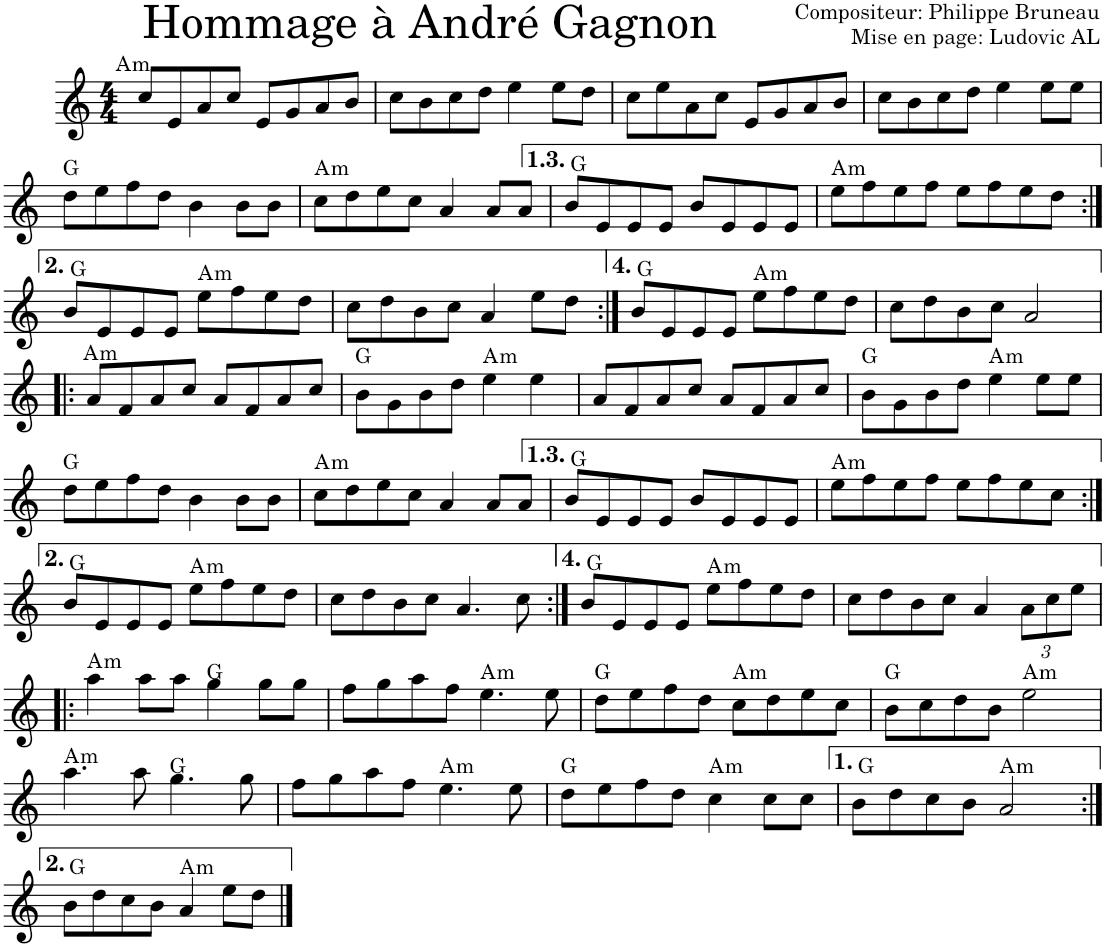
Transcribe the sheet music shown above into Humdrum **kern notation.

**kern	**harte
*part1	*part1
*staff1	*
*I"Voice	*
*I'V	*
*clefG2	*
*k[]	*
*M4/4	*
=1	=1
!	!LO:H:kt=m
8cc/L	A:min
8e/	.
8a/	.
8cc/J	.
8e/L	.
8g/	.
8a/	.
8b/J	.
=2	=2
8cc\L	.
8b\	.
8cc\	.
8dd\J	.
4ee\	.
8ee\L	.
8dd\J	.
=3	=3
8cc\L	.
8ee\	.
8a\	.
8cc\J	.
8e/L	.
8g/	.
8a/	.
8b/J	.
=4	=4
8cc\L	.
8b\	.
8cc\	.
8dd\J	.
4ee\	.
8ee\L	.
8ee\J	.
!!LO:LB:g=z
=5	=5
8dd\L	G:maj
8ee\	.
8ff\	.
8dd\J	.
4b\	.
8b\L	.
8b\J	.
=6	=6
!	!LO:H:kt=m
8cc\L	A:min
8dd\	.
8ee\	.
8cc\J	.
4a/	.
8a/L	.
8a/J	.
=7	=7
8b/L	G:maj
8e/	.
8e/	.
8e/J	.
8b/L	.
8e/	.
8e/	.
8e/J	.
=8	=8
!	!LO:H:kt=m
8ee\L	A:min
8ff\	.
8ee\	.
8ff\J	.
8ee\L	.
8ff\	.
8ee\	.
8dd\J	.
!!LO:LB:g=z
=9:|!	=9:|!
8b/L	G:maj
8e/	.
8e/	.
8e/J	.
!	!LO:H:kt=m
8ee\L	A:min
8ff\	.
8ee\	.
8dd\J	.
=10	=10
8cc\L	.
8dd\	.
8b\	.
8cc\J	.
4a/	.
8ee\L	.
8dd\J	.
=11:|!	=11:|!
8b/L	G:maj
8e/	.
8e/	.
8e/J	.
!	!LO:H:kt=m
8ee\L	A:min
8ff\	.
8ee\	.
8dd\J	.
=12	=12
8cc\L	.
8dd\	.
8b\	.
8cc\J	.
2a/	.
!!LO:LB:g=z
=13!|:	=13!|:
!	!LO:H:kt=m
8a/L	A:min
8f/	.
8a/	.
8cc/J	.
8a/L	.
8f/	.
8a/	.
8cc/J	.
=14	=14
8b\L	G:maj
8g\	.
8b\	.
8dd\J	.
!	!LO:H:kt=m
4ee\	A:min
4ee\	.
=15	=15
8a/L	.
8f/	.
8a/	.
8cc/J	.
8a/L	.
8f/	.
8a/	.
8cc/J	.
=16	=16
8b\L	G:maj
8g\	.
8b\	.
8dd\J	.
!	!LO:H:kt=m
4ee\	A:min
8ee\L	.
8ee\J	.
!!LO:LB:g=z
=17	=17
8dd\L	G:maj
8ee\	.
8ff\	.
8dd\J	.
4b\	.
8b\L	.
8b\J	.
=18	=18
!	!LO:H:kt=m
8cc\L	A:min
8dd\	.
8ee\	.
8cc\J	.
4a/	.
8a/L	.
8a/J	.
=19	=19
8b/L	G:maj
8e/	.
8e/	.
8e/J	.
8b/L	.
8e/	.
8e/	.
8e/J	.
=20	=20
!	!LO:H:kt=m
8ee\L	A:min
8ff\	.
8ee\	.
8ff\J	.
8ee\L	.
8ff\	.
8ee\	.
8cc\J	.
!!LO:LB:g=z
=21:|!	=21:|!
8b/L	G:maj
8e/	.
8e/	.
8e/J	.
!	!LO:H:kt=m
8ee\L	A:min
8ff\	.
8ee\	.
8dd\J	.
=22	=22
8cc\L	.
8dd\	.
8b\	.
8cc\J	.
4.a/	.
8cc\	.
=23:|!	=23:|!
8b/L	G:maj
8e/	.
8e/	.
8e/J	.
!	!LO:H:kt=m
8ee\L	A:min
8ff\	.
8ee\	.
8dd\J	.
=24	=24
8cc\L	.
8dd\	.
8b\	.
8cc\J	.
4a/	.
*Xbrackettup	*
12a\L	.
12cc\	.
12ee\J	.
!!LO:LB:g=z
=25!|:	=25!|:
!	!LO:H:kt=m
4aa\	A:min
8aa\L	.
8aa\J	.
4gg\	G:maj
8gg\L	.
8gg\J	.
=26	=26
8ff\L	.
8gg\	.
8aa\	.
8ff\J	.
!	!LO:H:kt=m
4.ee\	A:min
8ee\	.
=27	=27
8dd\L	G:maj
8ee\	.
8ff\	.
8dd\J	.
!	!LO:H:kt=m
8cc\L	A:min
8dd\	.
8ee\	.
8cc\J	.
=28	=28
8b\L	G:maj
8cc\	.
8dd\	.
8b\J	.
!	!LO:H:kt=m
2ee\	A:min
!!LO:LB:g=z
=29	=29
!	!LO:H:kt=m
4.aa\	A:min
8aa\	.
4.gg\	G:maj
8gg\	.
=30	=30
8ff\L	.
8gg\	.
8aa\	.
8ff\J	.
!	!LO:H:kt=m
4.ee\	A:min
8ee\	.
=31	=31
8dd\L	G:maj
8ee\	.
8ff\	.
8dd\J	.
!	!LO:H:kt=m
4cc\	A:min
8cc\L	.
8cc\J	.
=32	=32
8b\L	G:maj
8dd\	.
8cc\	.
8b\J	.
!	!LO:H:kt=m
2a/	A:min
!!LO:LB:g=z
=33:|!	=33:|!
8b\L	G:maj
8dd\	.
8cc\	.
8b\J	.
!	!LO:H:kt=m
4a/	A:min
8ee\L	.
8dd\J	.
==	==
*-	*-
